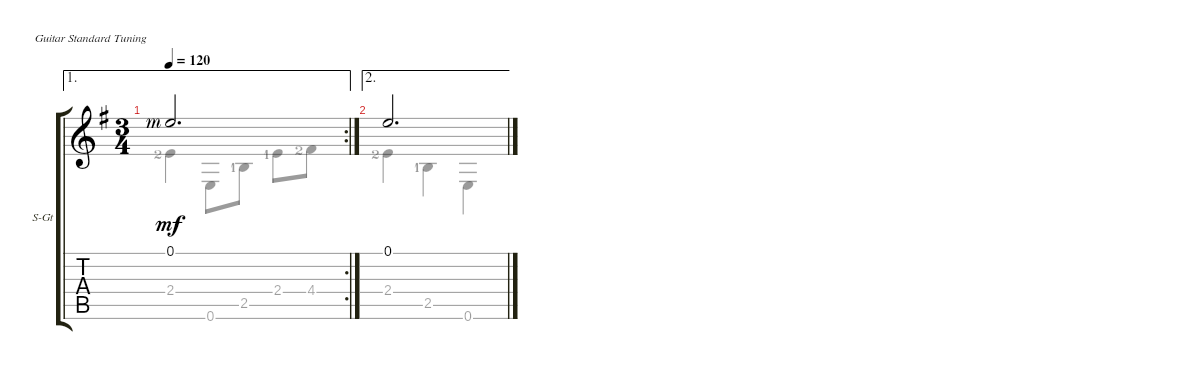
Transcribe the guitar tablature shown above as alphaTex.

\defaultSystemsLayout 4
\bracketExtendMode groupsimilarinstruments
\firstSystemTrackNameOrientation horizontal
\otherSystemsTrackNameOrientation horizontal
\track ("Steel Guitar" "S-Gt") {instrument acousticguitarsteel}
\staff {score tabs}
\tuning (E4 B3 G3 D3 A2 E2)
\voice
\ae 1
\rc 2
\ts (3 4)
\tempo 120
\clef g2
\scale
0.246177
\ks g
0.1{rf 3}.2{d dy mf} |
\ae 2
\scale
0.186544 0.1.2{d}
\voice
\clef g2
\ottava regular
\simile none
\scale
0.246177
\ks g
2.4{lf 3}.4{dy mf} 0.6.8 2.5{lf 2}.8 2.4{lf 2}.8 4.4{lf 3}.8 |
\scale
0.186544 2.4{lf 3}.4 2.5{lf 2}.4 0.6.4
